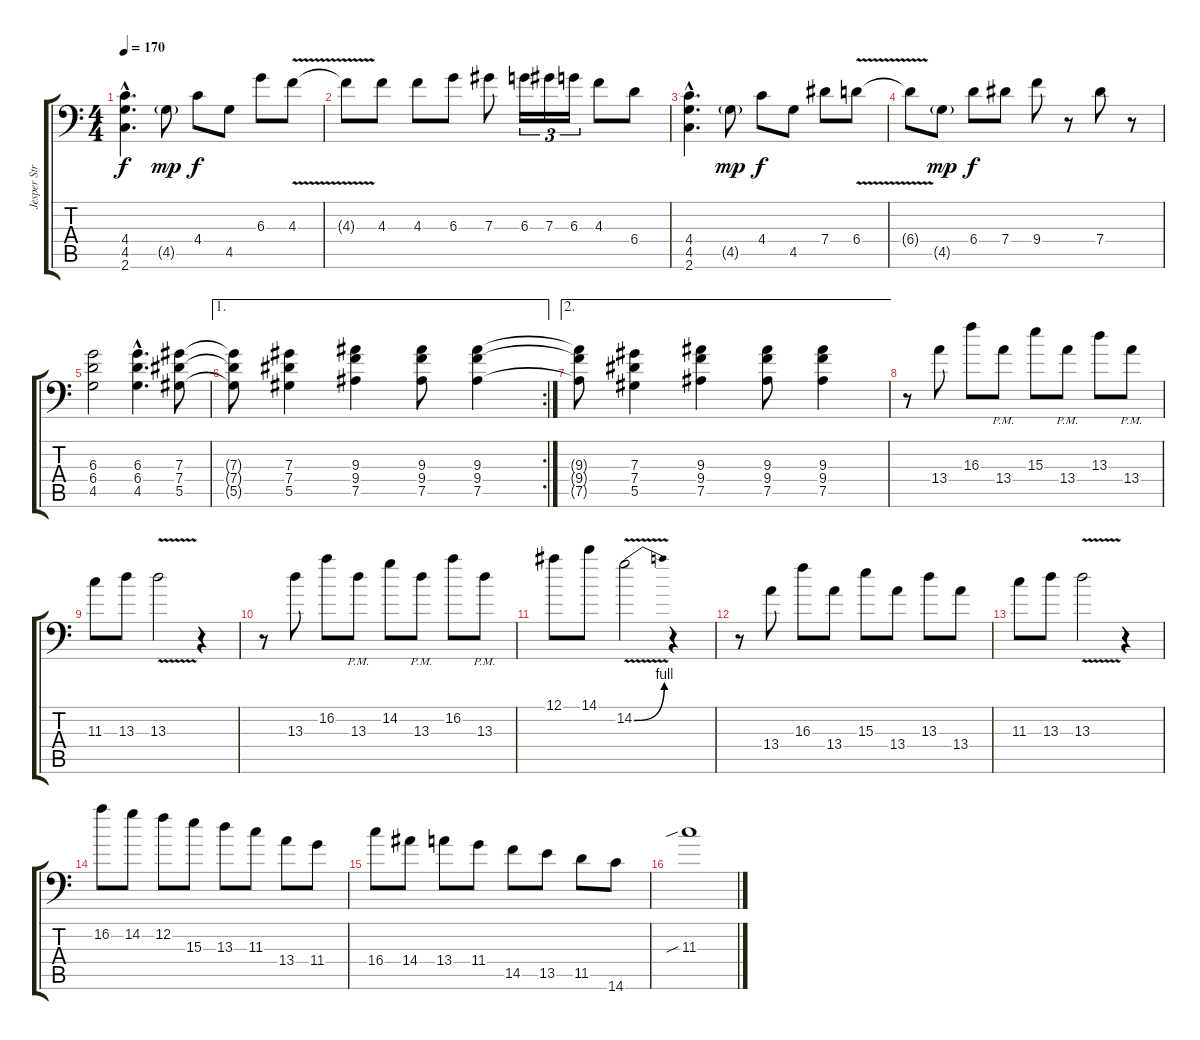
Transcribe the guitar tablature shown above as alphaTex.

\track ("Jesper Strömblad" "Jesper Str") {instrument distortionguitar}
\staff {score tabs}
\tuning (Bb3 F3 Db3 Ab2 Eb2 Bb1) {hide}
\ts (4 4)
\tempo 170
\clef f4
\ks c
(4.4{hac} 4.5{hac} 2.6{hac}).4{d dy f} 4.5{g}.8{dy mp} 4.4.8{dy f} 4.5.8 6.3.8 4.3{v}.8 |
4.3{t}.8 4.3.8 4.3.8 6.3.8 7.3.8 6.3.16{tu (3 2)} 7.3.16{tu (3 2)} 6.3.16{tu (3 2)} 4.3.8 6.4.8 |
(4.4{hac} 4.5{hac} 2.6{hac}).4{d} 4.5{g}.8{dy mp} 4.4.8{dy f} 4.5.8 7.4.8 6.4{v}.8 |
6.4{t}.8 4.5{g}.8{dy mp} 6.4.8{dy f} 7.4.8 9.4.8 r.8 7.4.8 r.8 |
(6.3 6.4 4.5).2{volume 12} (6.3{hac} 6.4{hac} 4.5{hac}).4{d} (7.3 7.4 5.5).8 |
\ae 1
\rc 2
(7.3{t} 7.4{t} 5.5{t}).8 (7.3 7.4 5.5).4 (9.3 9.4 7.5).4 (9.3 9.4 7.5).8 (9.3 9.4 7.5).4 |
\ae 2
(9.3{t} 9.4{t} 7.5{t}).8 (7.3 7.4 5.5).4 (9.3 9.4 7.5).4 (9.3 9.4 7.5).8 (9.3 9.4 7.5).4 |
r.8{volume 16} 13.4.8 16.3.8 13.4{pm}.8 15.3.8 13.4{pm}.8 13.3.8 13.4{pm}.8 |
11.3.8 13.3.8 13.3{v}.2 r.4 |
r.8 13.3.8 16.2.8 13.3{pm}.8 14.2.8 13.3{pm}.8 16.2.8 13.3{pm}.8 |
12.1.8 14.1.8 14.2{be (bend 0 0 60 4) v}.2 r.4 |
r.8 13.4.8 16.3.8 13.4.8 15.3.8 13.4.8 13.3.8 13.4.8 |
11.3.8 13.3.8 13.3{v}.2 r.4 |
16.2.8 14.2.8 12.2.8 15.3.8 13.3.8 11.3.8 13.4.8 11.4.8 |
16.4.8 14.4.8 13.4.8 11.4.8 14.5.8 13.5.8 11.5.8 14.6.8 |
11.3{sib}.1
